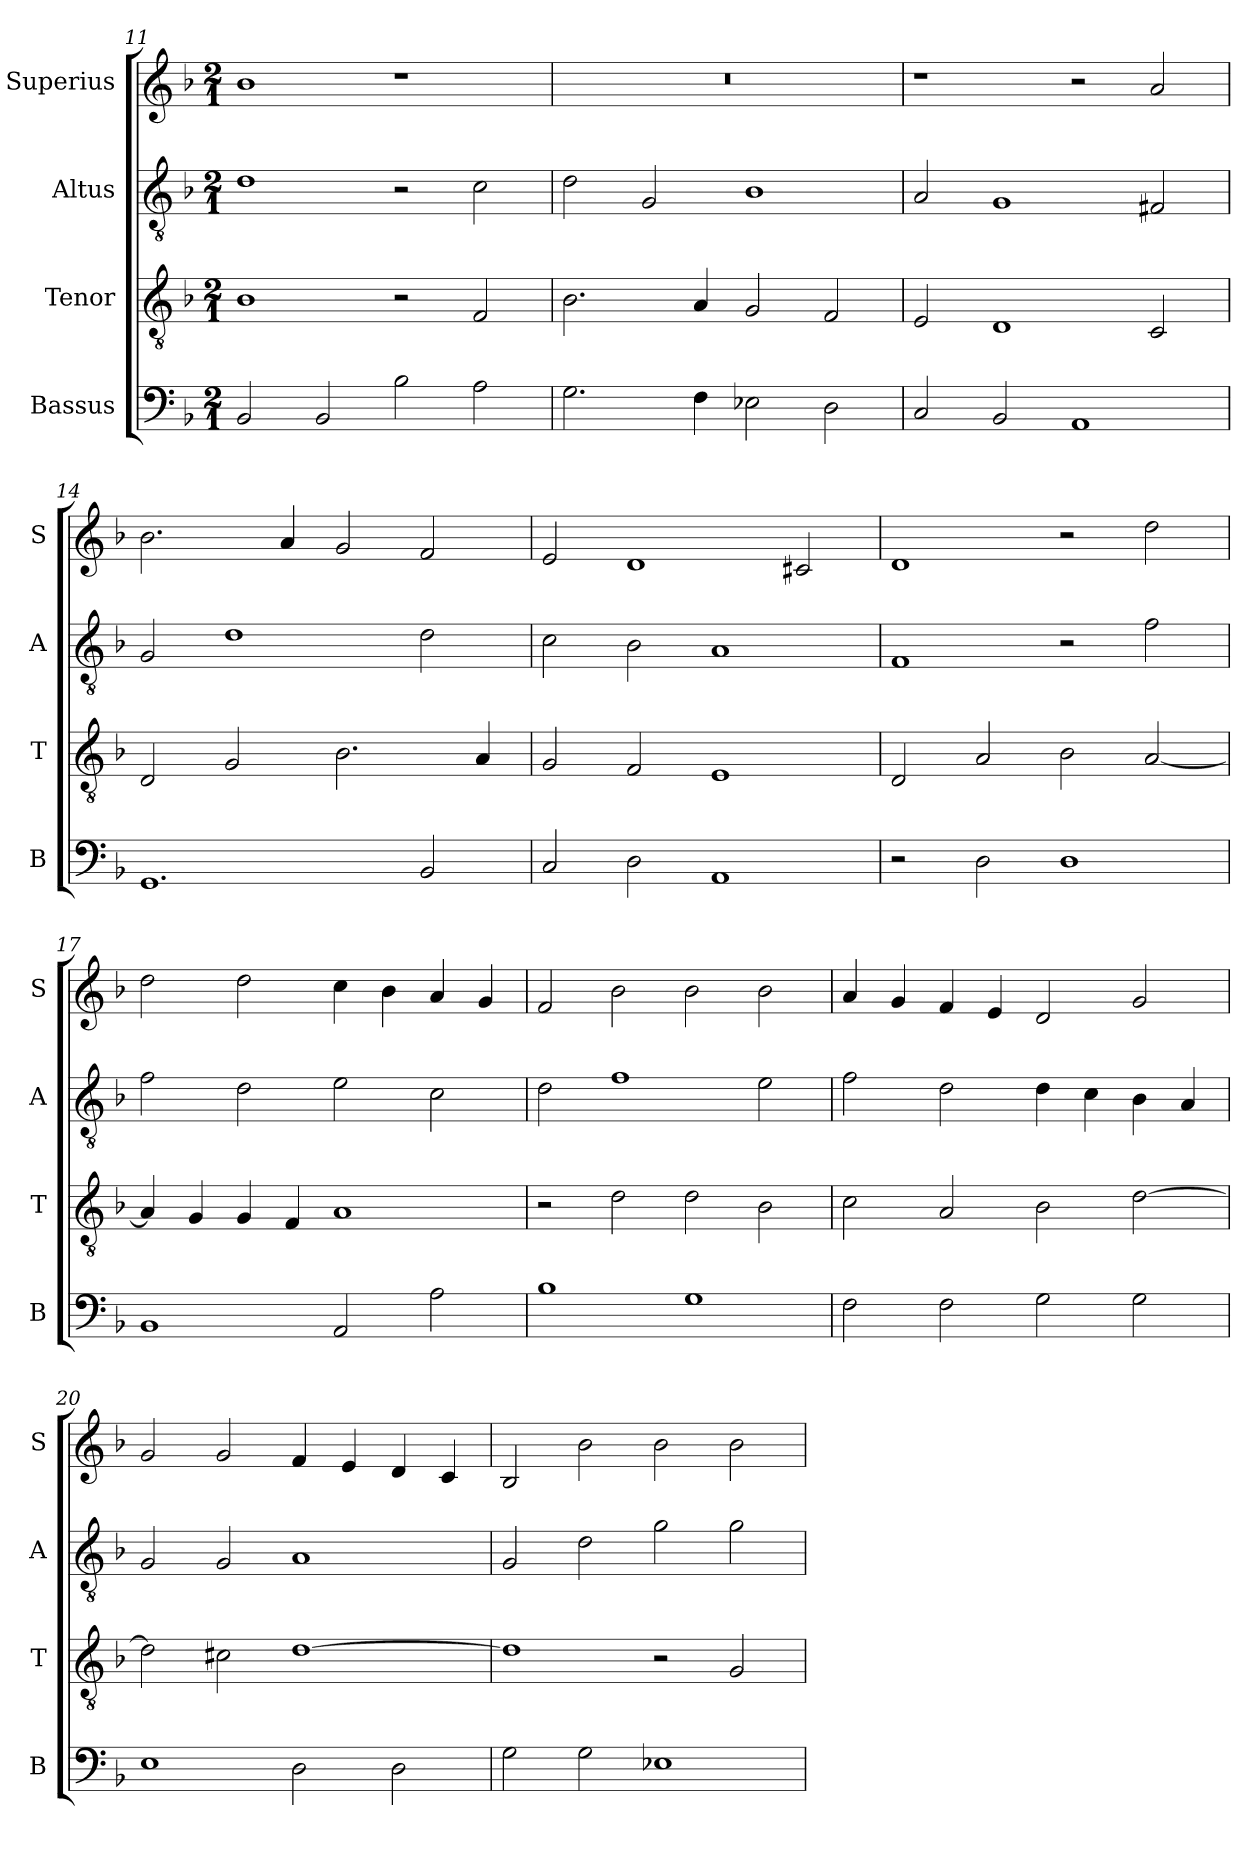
**kern	**kern	**kern	**kern
*part4	*part3	*part2	*part1
*staff4	*staff3	*staff2	*staff1
*I"Bassus	*I"Tenor	*I"Altus	*I"Superius
*I'B	*I'T	*I'A	*I'S
*clefF4	*clefGv2	*clefGv2	*clefG2
*k[b-]	*k[b-]	*k[b-]	*k[b-]
*F:	*F:	*F:	*F:
*M2/1	*M2/1	*M2/1	*M2/1
=11	=11	=11	=11
2BB-	1B-	1d	1b-
2BB-	.	.	.
2B-	2r	2r	1r
2A	2F	2c	.
=12	=12	=12	=12
2.G	2.B-	2d	0r
.	.	2G	.
4F	4A	.	.
2E-X	2G	1B-	.
2D	2F	.	.
=13	=13	=13	=13
2C	2E	2A	1r
2BB-	1D	1G	.
1AA	.	.	2r
.	2C	2F#X	2a
=14	=14	=14	=14
1.GG	2D	2G	2.b-
.	2G	1d	.
.	.	.	4a
.	2.B-	.	2g
2BB-	.	2d	2f
.	4A	.	.
=15	=15	=15	=15
2C	2G	2c	2e
2D	2F	2B-	1d
1AA	1E	1A	.
.	.	.	2c#X
=16	=16	=16	=16
2r	2D	1F	1d
2D	2A	.	.
1D	2B-	2r	2r
.	[2A	2f	2dd
=17	=17	=17	=17
1BB-	4A]	2f	2dd
.	4G	.	.
.	4G	2d	2dd
.	4F	.	.
2AA	1A	2e	4cc
.	.	.	4b-
2A	.	2c	4a
.	.	.	4g
=18	=18	=18	=18
1B-	2r	2d	2f
.	2d	1f	2b-
1G	2d	.	2b-
.	2B-	2e	2b-
=19	=19	=19	=19
2F	2c	2f	4a
.	.	.	4g
2F	2A	2d	4f
.	.	.	4e
2G	2B-	4d	2d
.	.	4c	.
2G	[2d	4B-	2g
.	.	4A	.
=20	=20	=20	=20
1E	2d]	2G	2g
.	2c#X	2G	2g
2D	[1d	1A	4f
.	.	.	4e
2D	.	.	4d
.	.	.	4c
=21	=21	=21	=21
2G	1d]	2G	2B-
2G	.	2d	2b-
1E-X	2r	2g	2b-
.	2G	2g	2b-
=	=	=	=
*-	*-	*-	*-
